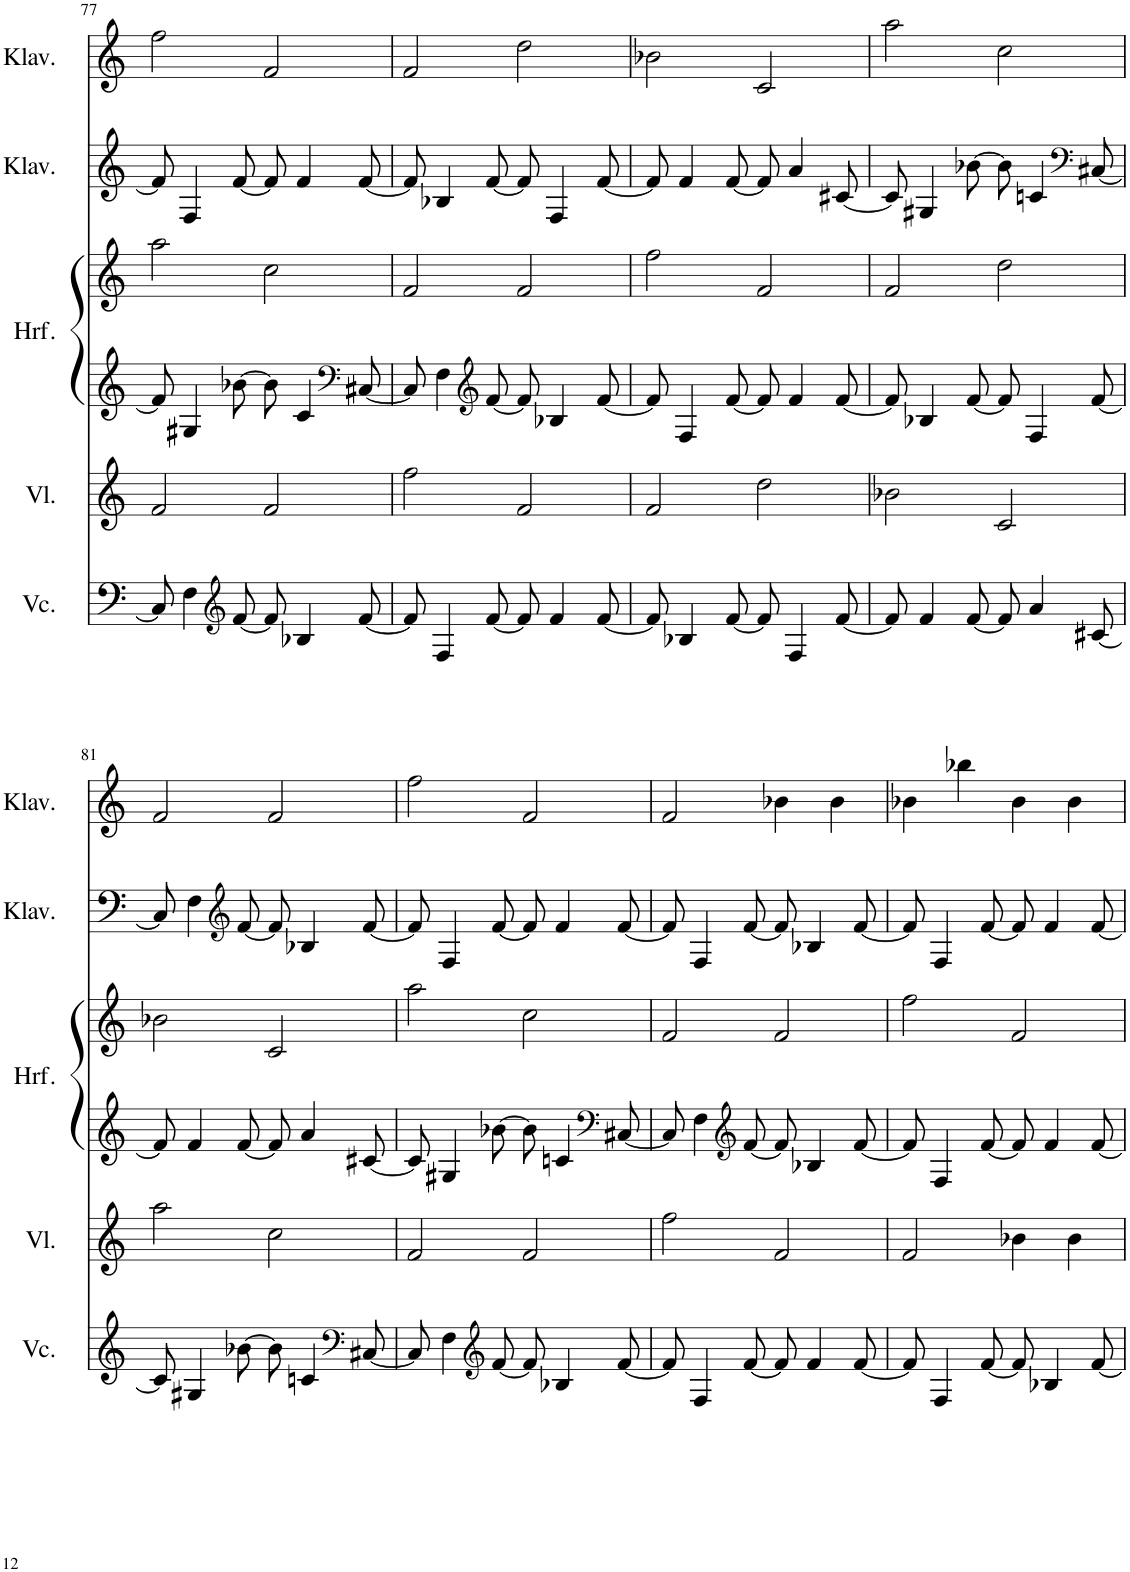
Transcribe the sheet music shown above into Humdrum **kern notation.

**kern	**kern	**kern	**kern	**kern	**kern
*part5	*part4	*part3	*part3	*part2	*part1
*staff6	*staff5	*staff4	*staff3	*staff2	*staff1
*I"Violoncello	*I"Violine	*I"Harfe	*	*I"Klavier	*I"Klavier
*I'Vc.	*I'Vl.	*I'Hrf.	*	*I'Klav.	*I'Klav.
!!LO:PB:g=z
*clefF4	*clefG2	*clefG2	*clefG2	*clefG2	*clefG2
*k[]	*k[]	*k[]	*k[]	*k[]	*k[]
*M4/4	*M4/4	*M4/4	*M4/4	*M4/4	*M4/4
=77	=77	=77	=77	=77	=77
8C#/]	2f/	8f/]	2aa\	8f/]	2ff\
4F\	.	4G#X/	.	4F/	.
*clefG2	*	*	*	*	*
[8f/	.	[8b-X\	.	[8f/	.
8f/]	2f/	8b-\]	2cc\	8f/]	2f/
4B-X/	.	4c/	.	4f/	.
*	*	*clefF4	*	*	*
[8f/	.	[8C#X/	.	[8f/	.
=78	=78	=78	=78	=78	=78
8f/]	2ff\	8C#/]	2f/	8f/]	2f/
4F/	.	4F\	.	4B-X/	.
*	*	*clefG2	*	*	*
[8f/	.	[8f/	.	[8f/	.
8f/]	2f/	8f/]	2f/	8f/]	2dd\
4f/	.	4B-X/	.	4F/	.
[8f/	.	[8f/	.	[8f/	.
=79	=79	=79	=79	=79	=79
8f/]	2f/	8f/]	2ff\	8f/]	2b-X\
4B-X/	.	4F/	.	4f/	.
[8f/	.	[8f/	.	[8f/	.
8f/]	2dd\	8f/]	2f/	8f/]	2c/
4F/	.	4f/	.	4a/	.
[8f/	.	[8f/	.	[8c#X/	.
=80	=80	=80	=80	=80	=80
8f/]	2b-X\	8f/]	2f/	8c#/]	2aa\
4f/	.	4B-X/	.	4G#X/	.
[8f/	.	[8f/	.	[8b-X\	.
8f/]	2c/	8f/]	2dd\	8b-\]	2cc\
4a/	.	4F/	.	4cn/	.
*	*	*	*	*clefF4	*
[8c#X/	.	[8f/	.	[8C#X/	.
!!LO:LB:g=z
=81	=81	=81	=81	=81	=81
8c#/]	2aa\	8f/]	2b-X\	8C#/]	2f/
4G#X/	.	4f/	.	4F\	.
*	*	*	*	*clefG2	*
[8b-X\	.	[8f/	.	[8f/	.
8b-\]	2cc\	8f/]	2c/	8f/]	2f/
4cn/	.	4a/	.	4B-X/	.
*clefF4	*	*	*	*	*
[8C#X/	.	[8c#X/	.	[8f/	.
=82	=82	=82	=82	=82	=82
8C#/]	2f/	8c#/]	2aa\	8f/]	2ff\
4F\	.	4G#X/	.	4F/	.
*clefG2	*	*	*	*	*
[8f/	.	[8b-X\	.	[8f/	.
8f/]	2f/	8b-\]	2cc\	8f/]	2f/
4B-X/	.	4cn/	.	4f/	.
*	*	*clefF4	*	*	*
[8f/	.	[8C#X/	.	[8f/	.
=83	=83	=83	=83	=83	=83
8f/]	2ff\	8C#/]	2f/	8f/]	2f/
4F/	.	4F\	.	4F/	.
*	*	*clefG2	*	*	*
[8f/	.	[8f/	.	[8f/	.
8f/]	2f/	8f/]	2f/	8f/]	4b-X\
4f/	.	4B-X/	.	4B-X/	.
.	.	.	.	.	4b-\
[8f/	.	[8f/	.	[8f/	.
=84	=84	=84	=84	=84	=84
8f/]	2f/	8f/]	2ff\	8f/]	4b-X\
4F/	.	4F/	.	4F/	.
.	.	.	.	.	4bb-X\
[8f/	.	[8f/	.	[8f/	.
8f/]	4b-X\	8f/]	2f/	8f/]	4b-\
4B-X/	.	4f/	.	4f/	.
.	4b-\	.	.	.	4b-\
[8f/	.	[8f/	.	[8f/	.
=	=	=	=	=	=
*-	*-	*-	*-	*-	*-
